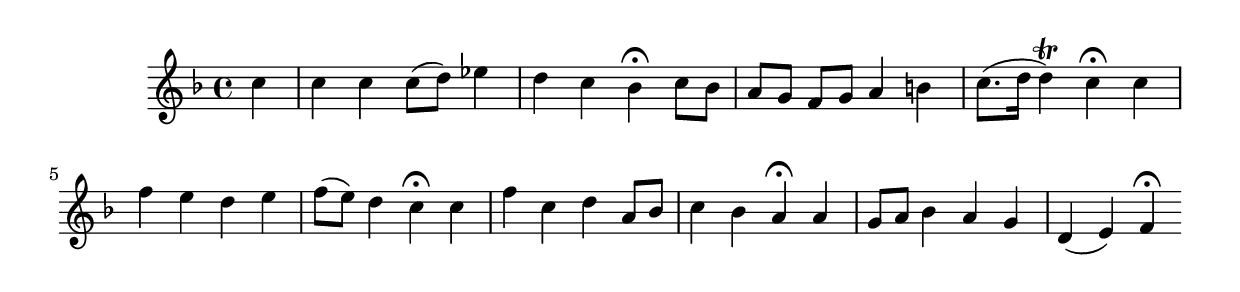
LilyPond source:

\relative c' {
  \key f \major
  \time 4/4
  \autoBeamOff

  \partial 4 c'4
  c c c8[( d)] ees4
  d c bes\fermata c8[ bes]
  a[ g] f[ g] a4 b4
  c8.([ d16] d4\trill) c\fermata
  \bar ":|" c
  f e d e
  f8[( e)] d4 c\fermata c
  f c d a8[ bes8]
  c4 bes a\fermata a
  g8[ a8] bes4 a g
  d( e) f\fermata
}